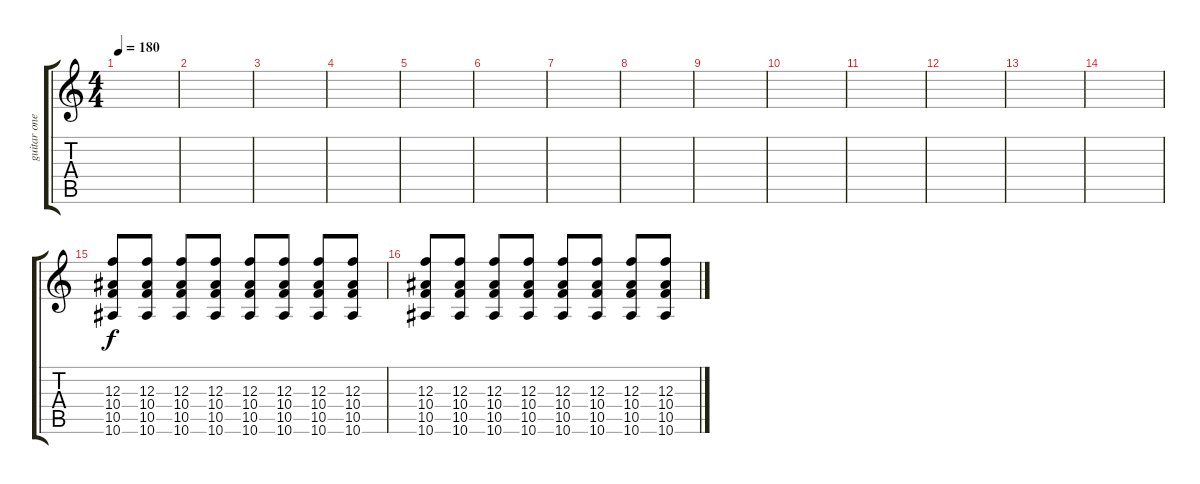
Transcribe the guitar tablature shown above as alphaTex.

\track ("guitar one double" "guitar one") {instrument overdrivenguitar}
\staff {score tabs}
\tuning (D4 A3 F3 C3 G2 C2) {hide}
\ts (4 4)
\tempo 180
\clef g2
\ks c
|
|
|
|
|
|
|
|
|
|
|
|
|
|
(12.3 10.4 10.5 10.6).8 (12.3 10.4 10.5 10.6).8 (12.3 10.4 10.5 10.6).8 (12.3 10.4 10.5 10.6).8 (12.3 10.4 10.5 10.6).8 (12.3 10.4 10.5 10.6).8 (12.3 10.4 10.5 10.6).8 (12.3 10.4 10.5 10.6).8 |
(12.3 10.4 10.5 10.6).8 (12.3 10.4 10.5 10.6).8 (12.3 10.4 10.5 10.6).8 (12.3 10.4 10.5 10.6).8 (12.3 10.4 10.5 10.6).8 (12.3 10.4 10.5 10.6).8 (12.3 10.4 10.5 10.6).8 (12.3 10.4 10.5 10.6).8
